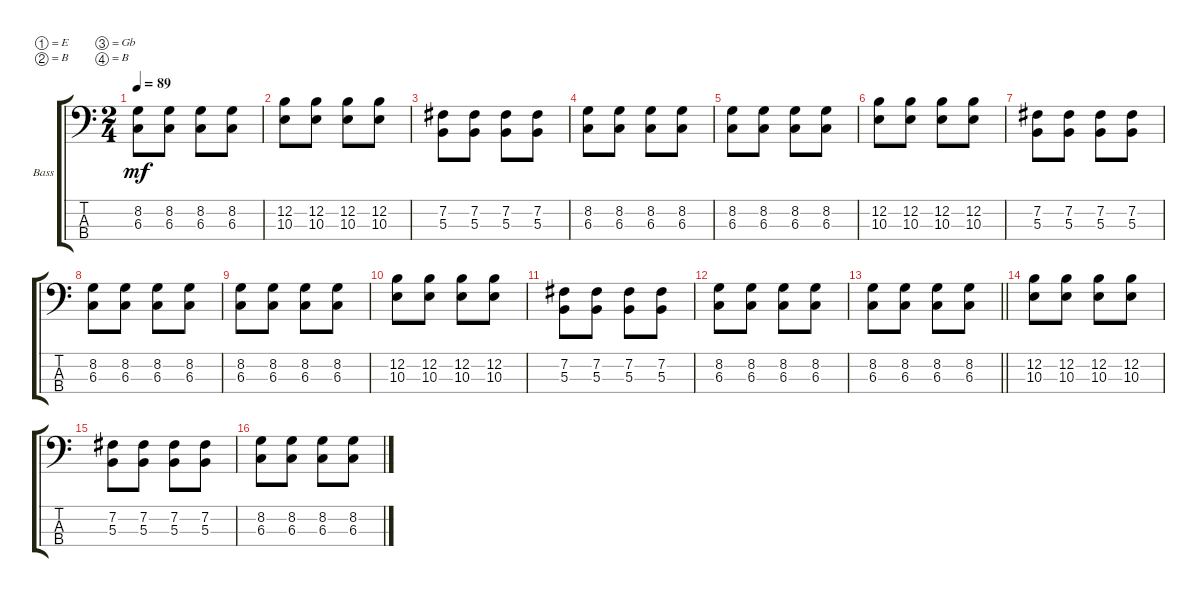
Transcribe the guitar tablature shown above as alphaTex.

\bracketExtendMode groupsimilarinstruments
\firstSystemTrackNameOrientation horizontal
\otherSystemsTrackNameOrientation horizontal
\track ("Shuu" "Bass") {instrument electricbassfinger}
\staff {score tabs}
\tuning (E2 B1 Gb1 B0)
\ts (2 4)
\tempo 89
\clef f4
\ks c
(8.2 6.3).8{dy mf} (8.2 6.3).8 (8.2 6.3).8 (8.2 6.3).8 |
(10.3 12.2).8 (10.3 12.2).8 (10.3 12.2).8 (10.3 12.2).8 |
(7.2 5.3).8 (7.2 5.3).8 (7.2 5.3).8 (7.2 5.3).8 |
(6.3 8.2).8 (8.2 6.3).8 (8.2 6.3).8 (8.2 6.3).8 |
(8.2 6.3).8 (8.2 6.3).8 (8.2 6.3).8 (8.2 6.3).8 |
(10.3 12.2).8 (10.3 12.2).8 (10.3 12.2).8 (10.3 12.2).8 |
(7.2 5.3).8 (7.2 5.3).8 (7.2 5.3).8 (7.2 5.3).8 |
(6.3 8.2).8 (8.2 6.3).8 (8.2 6.3).8 (8.2 6.3).8 |
(8.2 6.3).8 (8.2 6.3).8 (8.2 6.3).8 (8.2 6.3).8 |
(10.3 12.2).8 (10.3 12.2).8 (10.3 12.2).8 (10.3 12.2).8 |
(7.2 5.3).8 (7.2 5.3).8 (7.2 5.3).8 (7.2 5.3).8 |
(6.3 8.2).8 (8.2 6.3).8 (8.2 6.3).8 (8.2 6.3).8 |
\barLineRight lightlight
(8.2 6.3).8 (8.2 6.3).8 (8.2 6.3).8 (8.2 6.3).8 |
(10.3 12.2).8 (10.3 12.2).8 (10.3 12.2).8 (10.3 12.2).8 |
(7.2 5.3).8 (7.2 5.3).8 (7.2 5.3).8 (7.2 5.3).8 |
(6.3 8.2).8 (8.2 6.3).8 (8.2 6.3).8 (8.2 6.3).8
